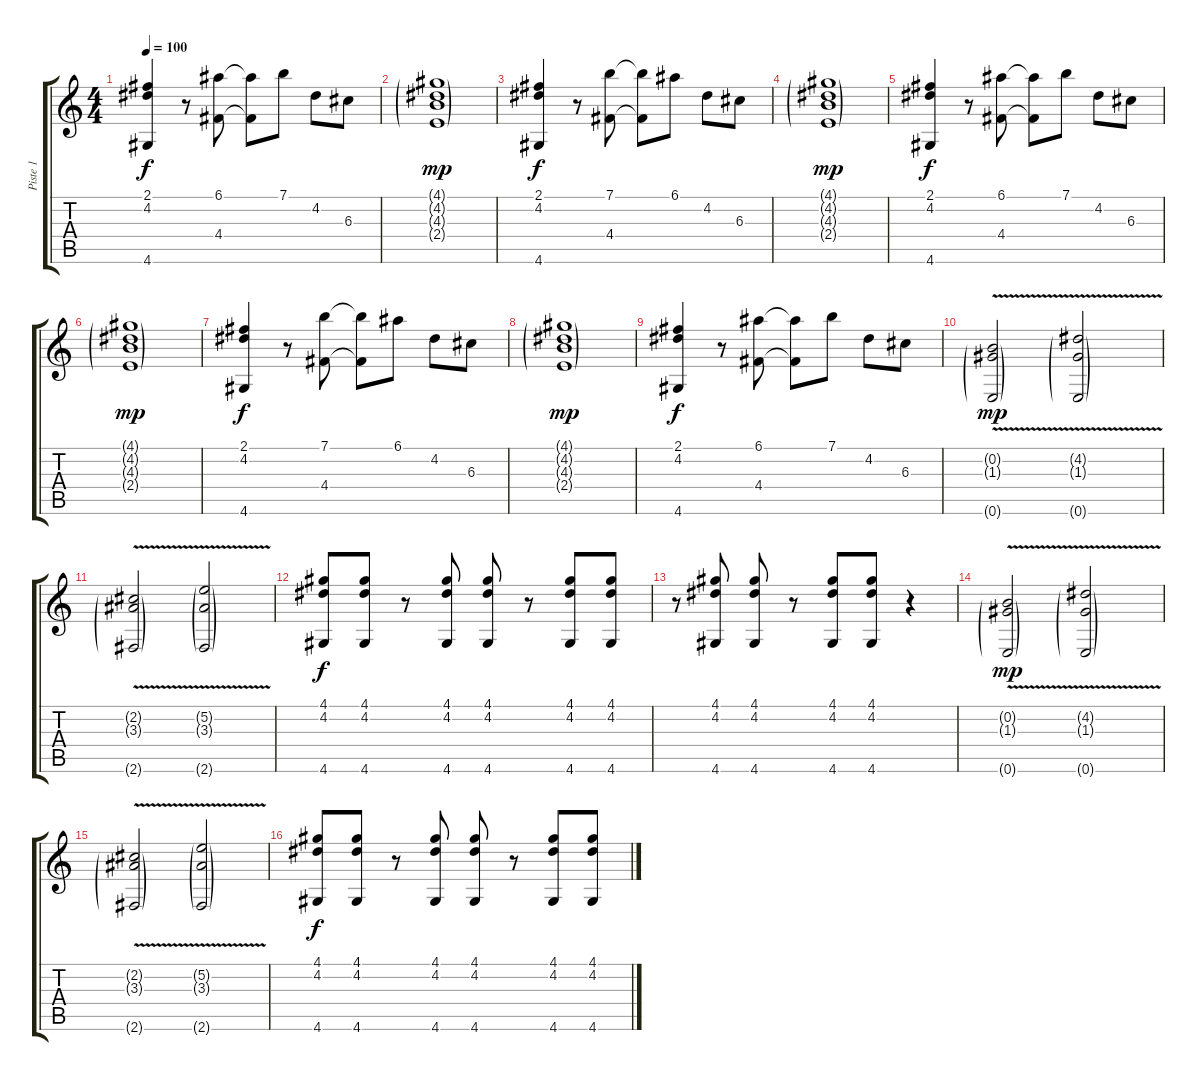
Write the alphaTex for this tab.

\track ("Piste 1" "Piste 1") {instrument acousticguitarsteel}
\staff {score tabs}
\tuning (E4 B3 G3 D3 A2 E2) {hide}
\ts (4 4)
\tempo 100
\clef g2
\ks c
(2.1 4.2 4.6).4{dy f} r.8 (6.1 4.4).8 (6.1{t} 4.4{t}).8 7.1.8 4.2.8 6.3.8 |
(4.1{g} 4.2{g} 4.3{g} 2.4{g}).1{dy mp} |
(2.1 4.2 4.6).4{dy f} r.8 (7.1 4.4).8 (7.1{t} 4.4{t}).8 6.1.8 4.2.8 6.3.8 |
(4.1{g} 4.2{g} 4.3{g} 2.4{g}).1{dy mp} |
(2.1 4.2 4.6).4{dy f} r.8 (6.1 4.4).8 (6.1{t} 4.4{t}).8 7.1.8 4.2.8 6.3.8 |
(4.1{g} 4.2{g} 4.3{g} 2.4{g}).1{dy mp} |
(2.1 4.2 4.6).4{dy f} r.8 (7.1 4.4).8 (7.1{t} 4.4{t}).8 6.1.8 4.2.8 6.3.8 |
(4.1{g} 4.2{g} 4.3{g} 2.4{g}).1{dy mp} |
(2.1 4.2 4.6).4{dy f} r.8 (6.1 4.4).8 (6.1{t} 4.4{t}).8 7.1.8 4.2.8 6.3.8 |
(0.2{v g} 1.3{v g} 0.6{v g}).2{dy mp} (4.2{v g} 1.3{v g} 0.6{v g}).2 |
(2.2{v g} 3.3{v g} 2.6{v g}).2 (5.2{v g} 3.3{v g} 2.6{v g}).2 |
(4.1 4.2 4.6).8{dy f} (4.1 4.2 4.6).8 r.8 (4.1 4.2 4.6).8 (4.1 4.2 4.6).8 r.8 (4.1 4.2 4.6).8 (4.1 4.2 4.6).8 |
r.8 (4.1 4.2 4.6).8 (4.1 4.2 4.6).8 r.8 (4.1 4.2 4.6).8 (4.1 4.2 4.6).8 r.4 |
(0.2{v g} 1.3{v g} 0.6{v g}).2{dy mp} (4.2{v g} 1.3{v g} 0.6{v g}).2 |
(2.2{v g} 3.3{v g} 2.6{v g}).2 (5.2{v g} 3.3{v g} 2.6{v g}).2 |
(4.1 4.2 4.6).8{dy f} (4.1 4.2 4.6).8 r.8 (4.1 4.2 4.6).8 (4.1 4.2 4.6).8 r.8 (4.1 4.2 4.6).8 (4.1 4.2 4.6).8
